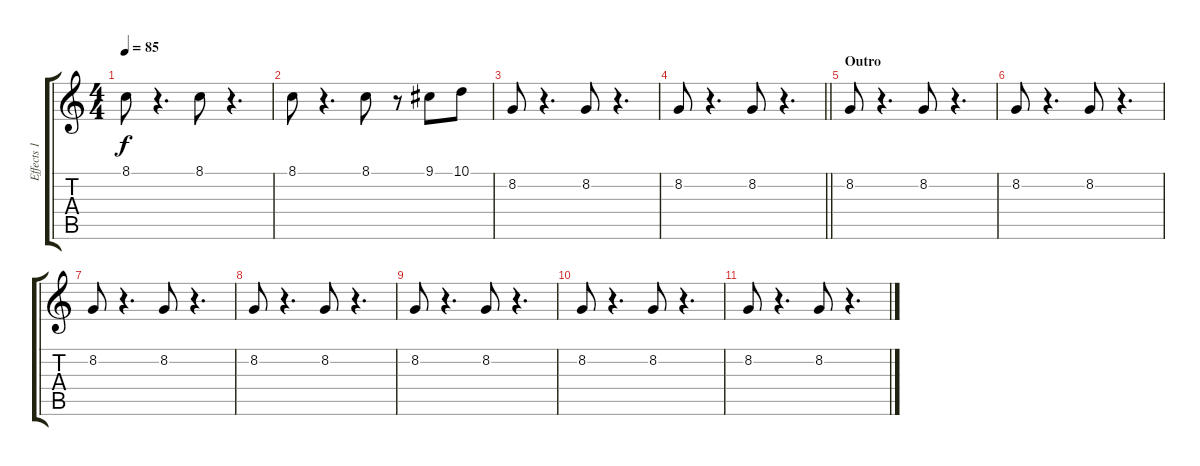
\track ("Effects 1" "Effects 1") {instrument shamisen}
\staff {score tabs}
\tuning (E4 B3 G3 D3 A2 E2) {hide}
\ts (4 4)
\tempo 85
\clef g2
\ks c
8.1.8{dy f} r.4{d} 8.1.8 r.4{d} |
8.1.8 r.4{d} 8.1.8 r.8 9.1.8 10.1.8 |
8.2.8 r.4{d} 8.2.8 r.4{d} |
\barLineRight lightlight
8.2.8 r.4{d} 8.2.8 r.4{d} |
\section ("" "Outro")
8.2.8 r.4{d} 8.2.8 r.4{d} |
8.2.8 r.4{d} 8.2.8 r.4{d} |
8.2.8 r.4{d} 8.2.8 r.4{d} |
8.2.8{volume 0} r.4{d} 8.2.8 r.4{d} |
8.2.8 r.4{d} 8.2.8 r.4{d} |
8.2.8 r.4{d} 8.2.8 r.4{d} |
8.2.8 r.4{d} 8.2.8 r.4{d}
